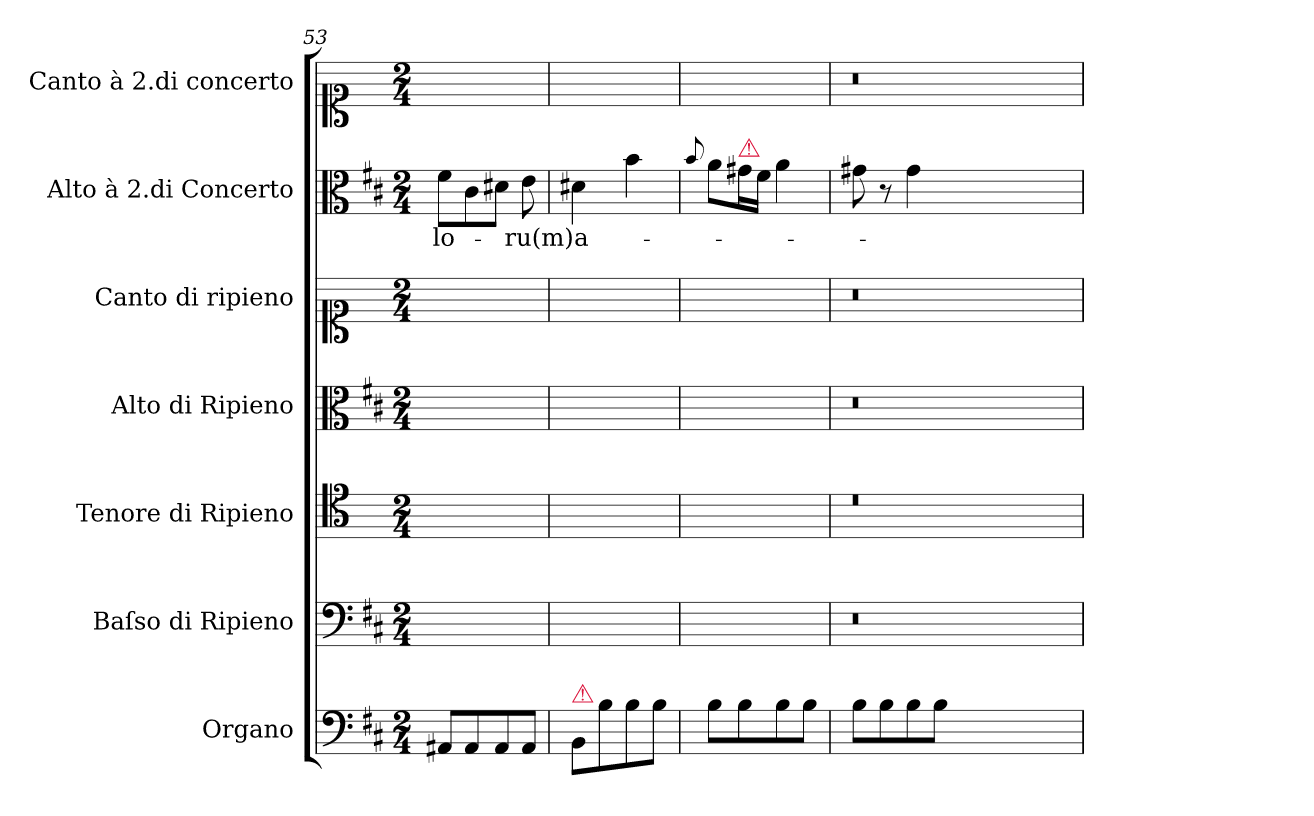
**kern	**kern	**kern	**kern	**kern	**kern	**text	**kern
*part7	*part6	*part5	*part4	*part3	*part2	*part2	*part1
*staff7	*staff6	*staff5	*staff4	*staff3	*staff2	*staff2	*staff1
*I"Organo	*I"Baſso di Ripieno	*I"Tenore di Ripieno	*I"Alto di Ripieno	*I"Canto di ripieno	*I"Alto à 2.di Concerto	*	*I"Canto à 2.di concerto
*I'org	*I'B rip	*I'T rip	*I'A rip	*	*I'A conc	*	*
*clefF4	*clefF4	*clefC4	*clefC3	*clefC1	*clefC3	*	*clefC1
*k[f#c#]	*k[f#c#]	*k[]	*k[f#c#]	*k[]	*k[f#c#]	*	*k[]
*M2/4	*M2/4	*M2/4	*M2/4	*M2/4	*M2/4	*	*M2/4
=53	=53	=53	=53	=53	=53	=53	=53
8AA#X/L	2ryy	2ryy	2ryy	2ryy	8f#\L	-lo-	2ryy
8AA#/	.	.	.	.	8c#\	.	.
8AA#/	.	.	.	.	8d#X\J	.	.
8AA#/J	.	.	.	.	8e\	-ru(m)	.
=54	=54	=54	=54	=54	=54	=54	=54
!LO:TX:a:color=crimson:t=⚠	!	!	!	!	!	!	!
8BB/L	2ryy	2ryy	2ryy	2ryy	4d#X\	a-	2ryy
8B\	.	.	.	.	.	.	.
8B\	.	.	.	.	4b\	.	.
8B\J	.	.	.	.	.	.	.
=55	=55	=55	=55	=55	=55	=55	=55
.	.	.	.	.	8qqb/	.	.
8B\L	2ryy	2ryy	2ryy	2ryy	8a\L	.	2ryy
!	!	!	!	!	!LO:TX:a:color=crimson:t=⚠	!	!
8B\	.	.	.	.	16g#X\L	.	.
.	.	.	.	.	16f#\JJ	.	.
8B\	.	.	.	.	4a\	.	.
8B\J	.	.	.	.	.	.	.
=56	=56	=56	=56	=56	=56	=56	=56
8B\L	0r	0rc	0r	0r	8g#X\	.	0r
8B\	.	.	.	.	8r	.	.
8B\	.	.	.	.	4g#\	.	.
8B\J	.	.	.	.	.	.	.
1.ryy	.	.	.	.	1.ryy	.	.
=	=	=	=	=	=	=	=
*-	*-	*-	*-	*-	*-	*-	*-
